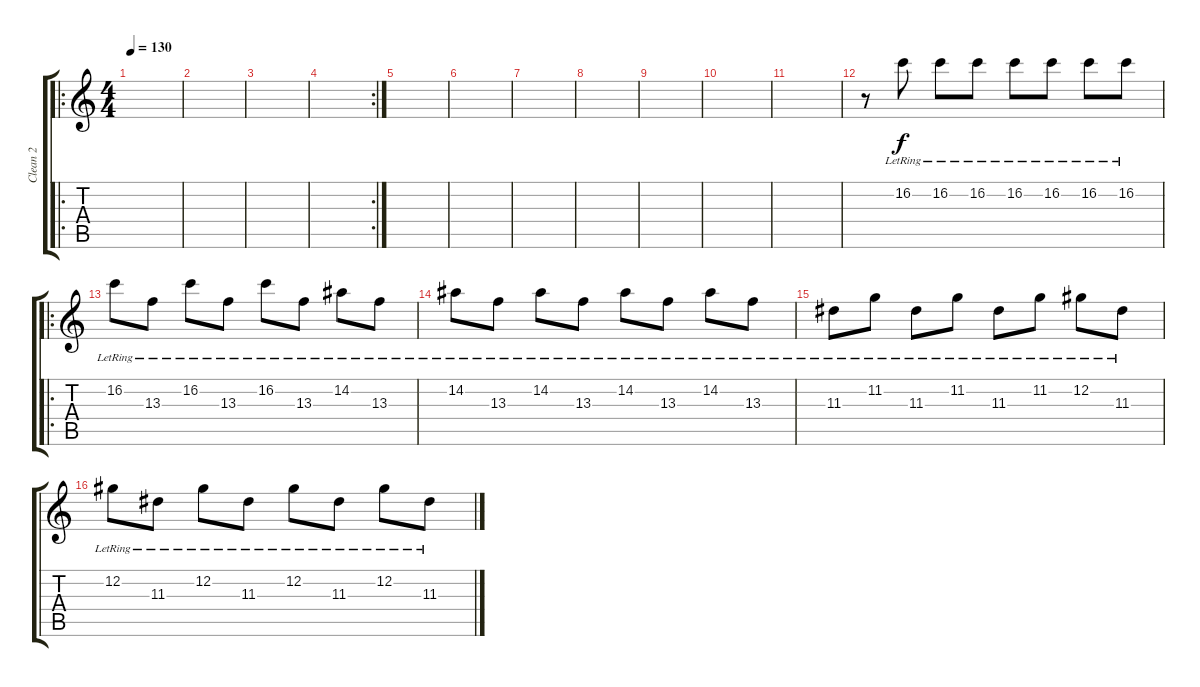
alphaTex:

\track ("Clean 2" "Clean 2") {instrument electricguitarjazz bank 98}
\staff {score tabs}
\tuning (Db4 Ab3 E3 B2 Gb2 B1) {hide}
\ro
\ts (4 4)
\tempo 130
\clef g2
\ks c
|
|
|
\rc 2
|
|
|
|
|
|
|
|
r.8 16.2{lr}.8 16.2{lr}.8 16.2{lr}.8 16.2{lr}.8 16.2{lr}.8 16.2{lr}.8 16.2{lr}.8 |
\ro
16.2{lr}.8 13.3{lr}.8 16.2{lr}.8 13.3{lr}.8 16.2{lr}.8 13.3{lr}.8 14.2{lr}.8 13.3{lr}.8 |
14.2{lr}.8 13.3{lr}.8 14.2{lr}.8 13.3{lr}.8 14.2{lr}.8 13.3{lr}.8 14.2{lr}.8 13.3{lr}.8 |
11.3{lr}.8 11.2{lr}.8 11.3{lr}.8 11.2{lr}.8 11.3{lr}.8 11.2{lr}.8 12.2{lr}.8 11.3{lr}.8 |
12.2{lr}.8 11.3{lr}.8 12.2{lr}.8 11.3{lr}.8 12.2{lr}.8 11.3{lr}.8 12.2{lr}.8 11.3{lr}.8
